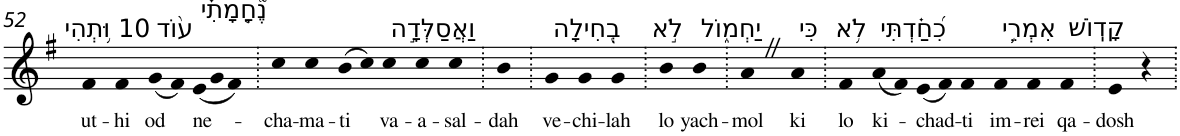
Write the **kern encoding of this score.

**kern	**text
*part1	*part1
*staff1	*staff1
*I"Piano	*
*I'Pno	*
!!LO:PB:g=z
*clefG2	*
*k[f#]	*
*G:	*
=52	=52
!LO:TX:a:t=10 וּ֥תְהִי	!
!	!LO:LY:b
4f#	ut-
!	!LO:LY:b
4f#	-hi
!LO:TX:a:t=ע֨וֹד	!
!	!LO:LY:b
(8g	od
8f#)	.
!LO:TX:a:t=נֶ֘חָ֤מָתִ֗י	!
!	!LO:LY:b
(12e	ne-
12g	.
12f#)	.
=53.	=53.
!	!LO:LY:b
4cc	-cha-
!	!LO:LY:b
4cc	-ma-
!	!LO:LY:b
(8b	-ti
8cc)	.
!LO:TX:a:t=וַאֲסַלְּדָ֣ה	!
!	!LO:LY:b
4cc	va-
!	!LO:LY:b
4cc	-a-
!	!LO:LY:b
4cc	-sal-
=54.	=54.
!	!LO:LY:b
4b	-dah
=55.	=55.
!LO:TX:a:t=בְ֭חִילָה	!
!	!LO:LY:b
4g	ve-
!	!LO:LY:b
4g	-chi-
!	!LO:LY:b
4g	-lah
=56.	=56.
!LO:TX:a:t=לֹ֣א	!
!	!LO:LY:b
4b	lo
!LO:TX:a:t=יַחְמ֑וֹל	!
!	!LO:LY:b
4b	yach-
=57.	=57.
!	!LO:LY:b
4aZ	-mol
!LO:TX:a:t=כִּי	!
!	!LO:LY:b
4a	ki
=58.	=58.
!LO:TX:a:t=לֹ֥א	!
!	!LO:LY:b
4f#	lo
!LO:TX:a:t=כִ֝חַ֗דְתִּי	!
!	!LO:LY:b
(8a	ki-
8f#)	.
!	!LO:LY:b
(8e	-chad-
8f#)	.
!	!LO:LY:b
4f#	-ti
!LO:TX:a:t=אִמְרֵ֥י	!
!	!LO:LY:b
4f#	im-
!	!LO:LY:b
4f#	-rei
!LO:TX:a:t=קָדֽוֹשׁ	!
!	!LO:LY:b
4f#	qa-
=59.	=59.
!	!LO:LY:b
4e	-dosh
4r	.
=.	=.
*-	*-
